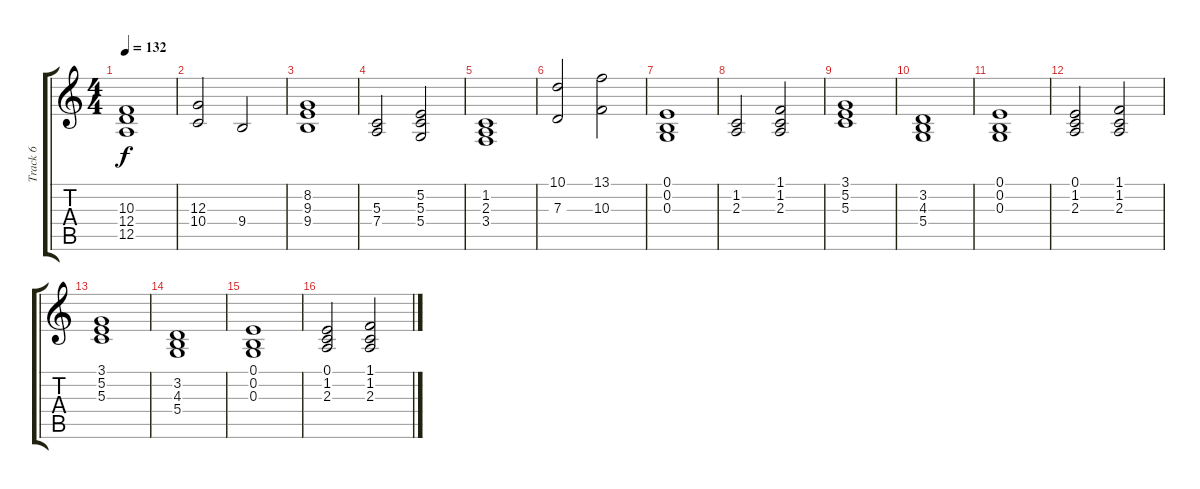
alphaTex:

\track ("Track 6" "Track 6") {instrument stringensemble2}
\staff {score tabs}
\tuning (E4 B3 G3 D3 A2 E2) {hide}
\ts (4 4)
\tempo 132
\clef g2
\ks c
(10.3 12.4 12.5).1{dy f} |
(12.3 10.4).2 9.4.2 |
(8.2 9.3 9.4).1 |
(5.3 7.4).2 (5.2 5.3 5.4).2 |
(1.2 2.3 3.4).1 |
(10.1 7.3).2 (13.1 10.3).2 |
(0.1 0.2 0.3).1 |
(1.2 2.3).2 (1.1 1.2 2.3).2 |
(3.1 5.2 5.3).1 |
(3.2 4.3 5.4).1 |
(0.1 0.2 0.3).1 |
(0.1 1.2 2.3).2 (1.1 1.2 2.3).2 |
(3.1 5.2 5.3).1 |
(3.2 4.3 5.4).1 |
(0.1 0.2 0.3).1 |
(0.1 1.2 2.3).2 (1.1 1.2 2.3).2
